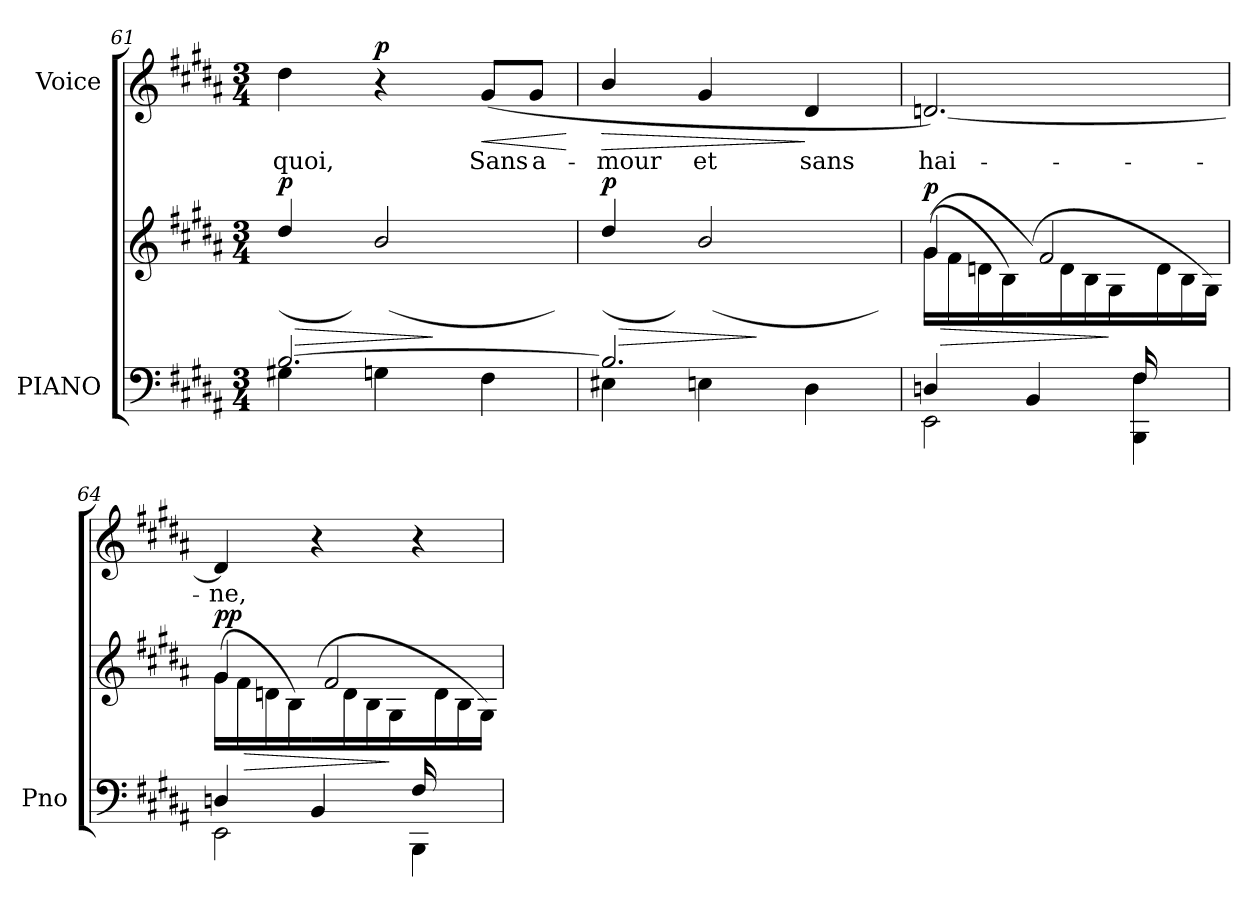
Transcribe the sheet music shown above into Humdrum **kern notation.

**kern	**kern	**dynam	**kern	**text	**dynam
*part2	*part2	*part2	*part1	*part1	*part1
*staff3	*staff2	*staff2/3	*staff1	*staff1	*staff1
*I"PIANO	*	*	*I"Voice	*	*
*I'Pno	*	*	*	*	*
*clefF4	*clefG2	*	*clefG2	*	*
*k[f#c#g#d#a#]	*k[f#c#g#d#a#]	*	*k[f#c#g#d#a#]	*	*
*M3/4	*M3/4	*	*M3/4	*	*
=61	=61	=61	=61	=61	=61
*^	*	*	*	*	*
!	!	!	!LO:HP:b	!	!LO:LY:b	!
*	*	*^	*	*	*	*
!	!	!	!	!LO:DY:n=1:a	!	!	!
[2.B/	4G#X\	4dd#/	(>16dd#^\LLyy	> p	4dd#\	-quoi,	.
.	.	.	16d#\	.	.	.	.
.	.	.	16g#\	.	.	.	.
.	.	.	16d#\JJ)	.	.	.	.
!	!	!	!	!	!	!	!LO:DY:a
.	4Gn\	2b/	(>16b\LLyy	.	4r	.	p
.	.	.	16d#\	.	.	.	.
.	.	.	16g#\	]	.	.	.
.	.	.	16d#\	.	.	.	.
!	!	!	!	!	!	!LO:LY:b	!LO:HP:b
.	4F#\	.	16g#\	.	(>8g#/L	Sans	<
.	.	.	16d#\	.	.	.	.
!	!	!	!	!	!	!LO:LY:b	!
.	.	.	16g#\	.	8g#/J	a-	.
.	.	.	16d#\JJ)	.	.	.	.
*v	*v	*	*	*	*	*	*
*	*v	*v	*	*	*	*
.	.	.	.	.	[
=62	=62	=62	=62	=62	=62
*^	*	*	*	*	*
!	!	!	!LO:HP:b	!	!LO:LY:b	!LO:HP:b
*	*	*^	*	*	*	*
!	!	!	!	!LO:DY:n=1:a	!	!	!
2.B/]	4E#X\	4dd#/	(>(>16dd#\LLyy	> p	4b/	-mour	>
.	.	.	16d#\	.	.	.	.
.	.	.	16g#\	.	.	.	.
.	.	.	16d#\JJ)	.	.	.	.
!	!	!	!	!	!	!LO:LY:b	!
.	4En\	2b/	(>16b\LLyy)	.	4g#/	et	.
.	.	.	16d#\	.	.	.	.
.	.	.	16g#\	]	.	.	.
.	.	.	16d#\	.	.	.	.
!	!	!	!	!	!	!LO:LY:b	!
.	4D#\	.	16g#\	.	4d#/	sans	]
.	.	.	16d#\	.	.	.	.
.	.	.	16g#\	.	.	.	.
.	.	.	16d#\JJ)	.	.	.	.
!!LO:PB:g=z
=63	=63	=63	=63	=63	=63	=63	=63
*	*^	*	*	*	*	*	*
!	!	!	!	!	!LO:HP:b	!	!LO:LY:b	!
!	!	!	!	!	!LO:DY:n=1:a	!	!	!
2ryy	(>4Dn/	2EE\	(>(>16g#\LL	4g#/	> p	[2.dn/)	hai-	.
.	.	.	16f#\	.	.	.	.	.
.	.	.	16dn\	.	.	.	.	.
.	.	.	16B\JJ)	.	.	.	.	.
.	4BB/	.	(>16f#\LLyy)	2f#/	.	.	.	.
.	.	.	16d\	.	.	.	.	.
.	.	.	16B\	.	.	.	.	.
.	.	.	16G#\JJ	.	]	.	.	.
16F#/LL	4ryy	4BBB\ 4F#\	16ryy	.	.	.	.	.
8.ryy	.	.	16d\	.	.	.	.	.
.	.	.	16B\	.	.	.	.	.
.	.	.	16G#\JJ)	.	.	.	.	.
=64	=64	=64	=64	=64	=64	=64	=64	=64
!	!	!	!	!	!LO:HP:b	!	!LO:LY:b	!
!	!	!	!	!	!LO:DY:n=1:a	!	!	!
2ryy	4Dn/	2EE\	(>16g#\LL	4g#/	> pp	4dn/]	-ne,	.
.	.	.	16f#\	.	.	.	.	.
.	.	.	16dn\	.	.	.	.	.
.	.	.	16B\JJ)	.	.	.	.	.
.	4BB/	.	(>16f#\LLyy)	2f#/	.	4r	.	.
.	.	.	16d\	.	.	.	.	.
.	.	.	16B\	.	.	.	.	.
.	.	.	16G#\JJ	.	]	.	.	.
16F#/LL	4ryy	4BBB\ 4F#\yy	16ryy	.	.	4r	.	.
8.ryy	.	.	16d\	.	.	.	.	.
.	.	.	16B\	.	.	.	.	.
.	.	.	16G#\JJ)	.	.	.	.	.
*v	*v	*v	*	*	*	*	*	*
*	*v	*v	*	*	*	*
=	=	=	=	=	=
*-	*-	*-	*-	*-	*-
